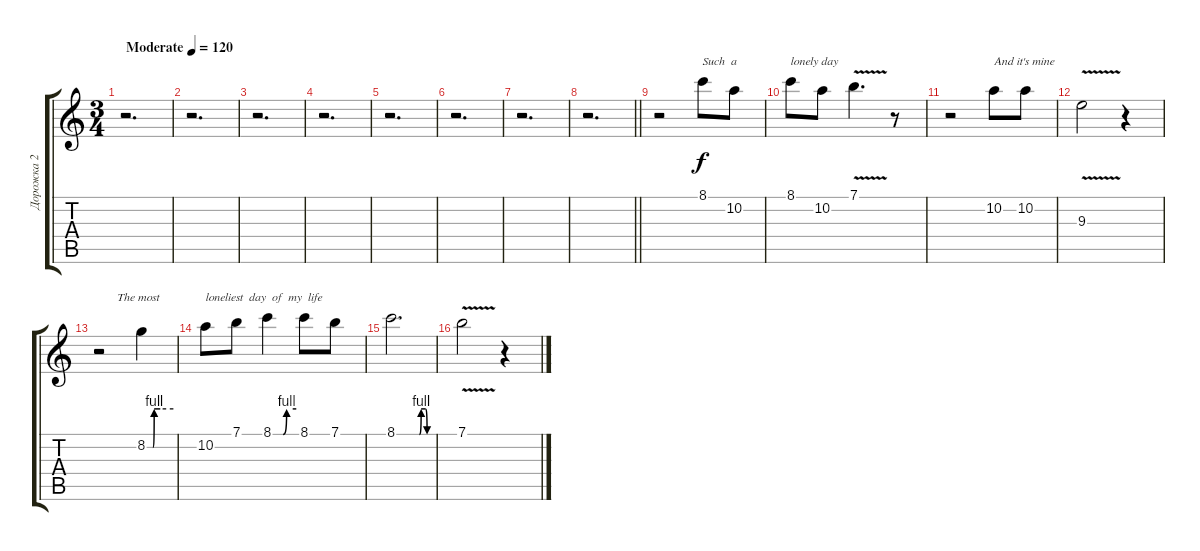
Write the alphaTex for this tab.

\track ("Дорожка 2" "Дорожка 2") {instrument distortionguitar}
\staff {score tabs}
\tuning (E4 B3 G3 D3 A2 E2) {hide}
\ts (3 4)
\tempo (120 "Moderate")
\clef g2
\ks c
r.2{d dy f instrument distortionguitar} |
r.2{d} |
r.2{d} |
r.2{d} |
r.2{d} |
r.2{d} |
r.2{d} |
\barLineRight lightlight
r.2{d} |
r.2 8.1.8{txt "Such  a  "} 10.2.8 |
8.1.8{txt "lonely day"} 10.2.8 7.1{v}.4{d} r.8 |
r.2 10.2.8{txt "And it's mine"} 10.2.8 |
9.3{v}.2 r.4 |
r.2{txt "      The most"} 8.2{be (custom 0 0 13 0 16 4 30 4 60 4)}.4 |
10.2.8{txt "loneliest  day  of  my  life"} 7.1.8 8.1{be (custom 0 0 26 0 35 4 60 4)}.4 8.1.8 7.1.8 |
8.1{be (custom 0 0 38 0 41 4 48 4 51 0 60 0)}.2{d} |
7.1{v}.2 r.4
